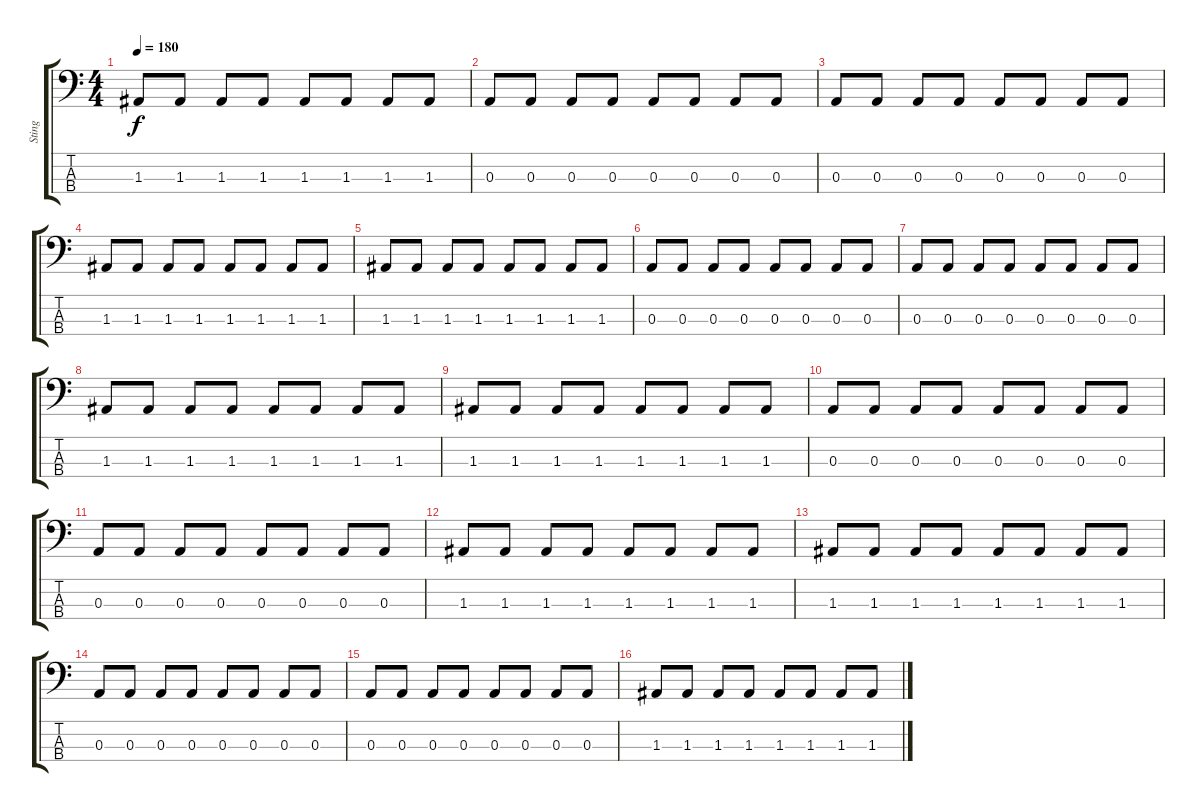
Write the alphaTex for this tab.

\track ("Sting" "Sting") {instrument electricbasspick}
\staff {score tabs}
\tuning (G2 D2 A1 E1) {hide}
\ts (4 4)
\tempo 180
\clef f4
\ks c
1.3.8{dy f} 1.3.8 1.3.8 1.3.8 1.3.8 1.3.8 1.3.8 1.3.8 |
0.3.8 0.3.8 0.3.8 0.3.8 0.3.8 0.3.8 0.3.8 0.3.8 |
0.3.8 0.3.8 0.3.8 0.3.8 0.3.8 0.3.8 0.3.8 0.3.8 |
1.3.8 1.3.8 1.3.8 1.3.8 1.3.8 1.3.8 1.3.8 1.3.8 |
1.3.8 1.3.8 1.3.8 1.3.8 1.3.8 1.3.8 1.3.8 1.3.8 |
0.3.8 0.3.8 0.3.8 0.3.8 0.3.8 0.3.8 0.3.8 0.3.8 |
0.3.8 0.3.8 0.3.8 0.3.8 0.3.8 0.3.8 0.3.8 0.3.8 |
1.3.8 1.3.8 1.3.8 1.3.8 1.3.8 1.3.8 1.3.8 1.3.8 |
1.3.8 1.3.8 1.3.8 1.3.8 1.3.8 1.3.8 1.3.8 1.3.8 |
0.3.8 0.3.8 0.3.8 0.3.8 0.3.8 0.3.8 0.3.8 0.3.8 |
0.3.8 0.3.8 0.3.8 0.3.8 0.3.8 0.3.8 0.3.8 0.3.8 |
1.3.8 1.3.8 1.3.8 1.3.8 1.3.8 1.3.8 1.3.8 1.3.8 |
1.3.8 1.3.8 1.3.8 1.3.8 1.3.8 1.3.8 1.3.8 1.3.8 |
0.3.8 0.3.8 0.3.8 0.3.8 0.3.8 0.3.8 0.3.8 0.3.8 |
0.3.8 0.3.8 0.3.8 0.3.8 0.3.8 0.3.8 0.3.8 0.3.8 |
1.3.8{volume 0} 1.3.8 1.3.8 1.3.8 1.3.8 1.3.8 1.3.8 1.3.8
